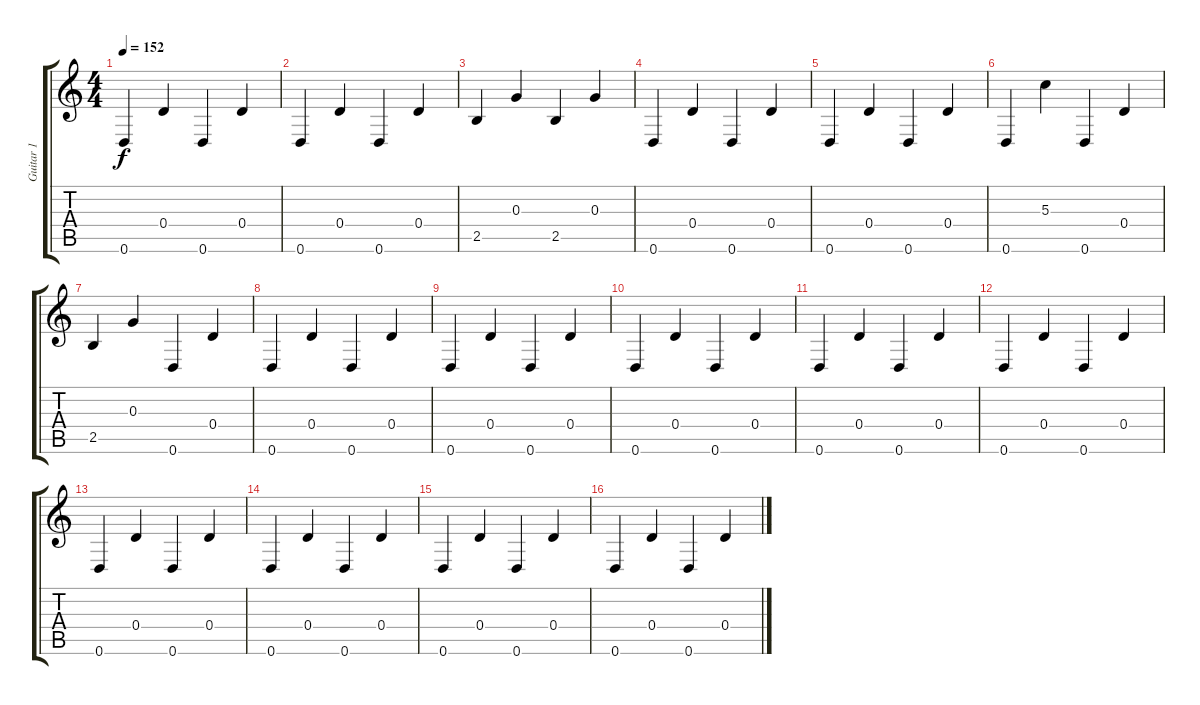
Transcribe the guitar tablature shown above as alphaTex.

\track ("Guitar 1" "Guitar 1") {instrument acousticguitarsteel}
\staff {score tabs}
\tuning (D4 B3 G3 D3 A2 D2) {hide}
\ts (4 4)
\tempo 152
\clef g2
\ks c
0.6.4{dy f} 0.4.4 0.6.4 0.4.4 |
0.6.4 0.4.4 0.6.4 0.4.4 |
2.5.4 0.3.4 2.5.4 0.3.4 |
0.6.4 0.4.4 0.6.4 0.4.4 |
0.6.4 0.4.4 0.6.4 0.4.4 |
0.6.4 5.3.4 0.6.4 0.4.4 |
2.5.4 0.3.4 0.6.4 0.4.4 |
0.6.4 0.4.4 0.6.4 0.4.4 |
0.6.4 0.4.4 0.6.4 0.4.4 |
0.6.4 0.4.4 0.6.4 0.4.4 |
0.6.4 0.4.4 0.6.4 0.4.4 |
0.6.4 0.4.4 0.6.4 0.4.4 |
0.6.4 0.4.4 0.6.4 0.4.4 |
0.6.4 0.4.4 0.6.4 0.4.4 |
0.6.4 0.4.4 0.6.4 0.4.4 |
0.6.4 0.4.4 0.6.4 0.4.4
